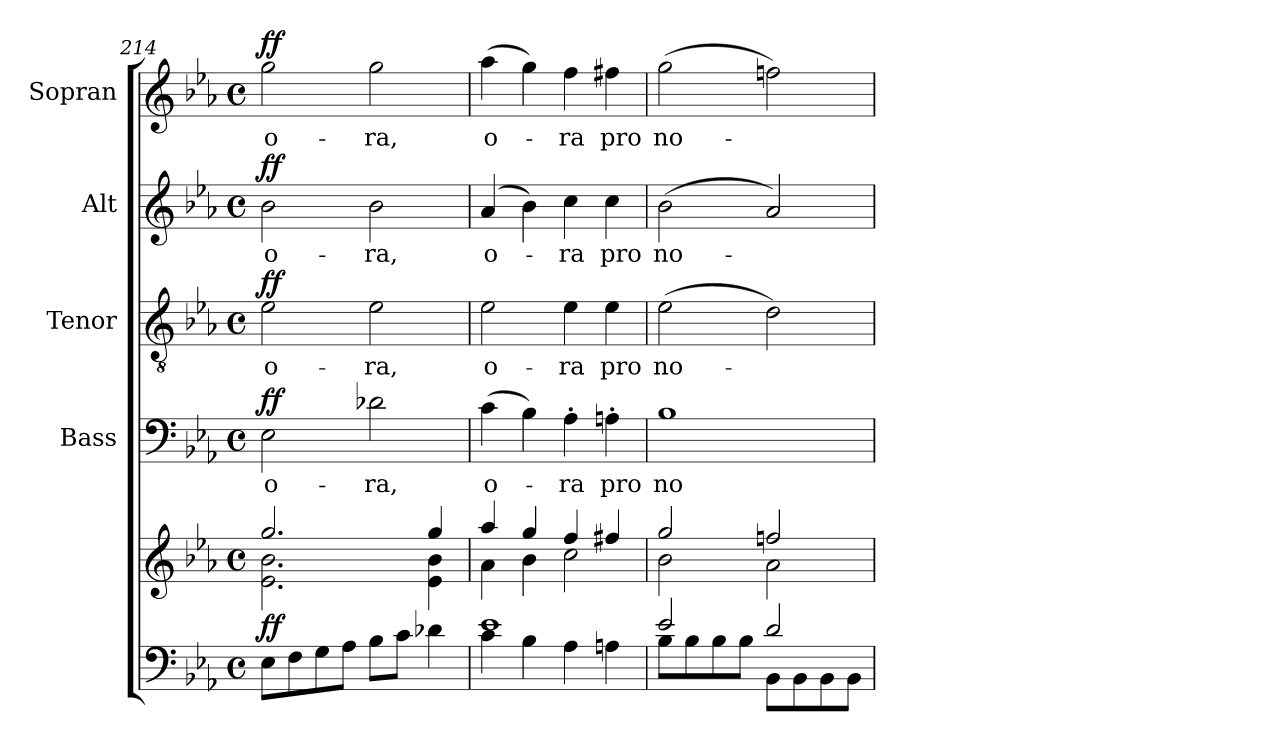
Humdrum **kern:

**kern	**kern	**dynam	**kern	**text	**dynam	**kern	**text	**dynam	**kern	**text	**dynam	**kern	**text	**dynam
*part5	*part5	*part5	*part4	*part4	*part4	*part3	*part3	*part3	*part2	*part2	*part2	*part1	*part1	*part1
*staff6	*staff5	*staff5/6	*staff4	*staff4	*staff4	*staff3	*staff3	*staff3	*staff2	*staff2	*staff2	*staff1	*staff1	*staff1
*	*	*	*I"Bass	*	*	*I"Tenor	*	*	*I"Alt	*	*	*I"Sopran	*	*
*	*	*	*I'B.	*	*	*I'T.	*	*	*I'A.	*	*	*I'S.	*	*
*clefF4	*clefG2	*	*clefF4	*	*	*clefGv2	*	*	*clefG2	*	*	*clefG2	*	*
*k[b-e-a-]	*k[b-e-a-]	*	*k[b-e-a-]	*	*	*k[b-e-a-]	*	*	*k[b-e-a-]	*	*	*k[b-e-a-]	*	*
*E-:	*E-:	*	*E-:	*	*	*E-:	*	*	*E-:	*	*	*E-:	*	*
*M4/4	*M4/4	*	*M4/4	*	*	*M4/4	*	*	*M4/4	*	*	*M4/4	*	*
*met(c)	*met(c)	*	*met(c)	*	*	*met(c)	*	*	*met(c)	*	*	*met(c)	*	*
=214	=214	=214	=214	=214	=214	=214	=214	=214	=214	=214	=214	=214	=214	=214
*	*^	*	*	*	*	*	*	*	*	*	*	*	*	*
!	!	!	!LO:DY:b	!	!LO:LY:b	!LO:DY:a	!	!LO:LY:b	!LO:DY:a	!	!LO:LY:b	!LO:DY:a	!	!LO:LY:b	!LO:DY:a
8E-\L	2.gg/	2.e-\ 2.b-\	ff	2E-\	o-	ff	2e-\	o-	ff	2b-\	o-	ff	2gg\	o-	ff
8F\	.	.	.	.	.	.	.	.	.	.	.	.	.	.	.
8G\	.	.	.	.	.	.	.	.	.	.	.	.	.	.	.
8A-\J	.	.	.	.	.	.	.	.	.	.	.	.	.	.	.
!	!	!	!	!	!LO:LY:b	!	!	!LO:LY:b	!	!	!LO:LY:b	!	!	!LO:LY:b	!
8B-\L	.	.	.	2d-X\	-ra,	.	2e-\	-ra,	.	2b-\	-ra,	.	2gg\	-ra,	.
8c\J	.	.	.	.	.	.	.	.	.	.	.	.	.	.	.
4d-X\	4gg/	4e-\ 4b-\	.	.	.	.	.	.	.	.	.	.	.	.	.
=215	=215	=215	=215	=215	=215	=215	=215	=215	=215	=215	=215	=215	=215	=215	=215
*^	*	*	*	*	*	*	*	*	*	*	*	*	*	*	*
!	!	!	!	!	!	!LO:LY:b	!	!	!LO:LY:b	!	!	!LO:LY:b	!	!	!LO:LY:b	!
1e-	4c\	4aa-/	4a-\	.	(>4c\	o-	.	2e-\	o-	.	(4a-/	o-	.	(>4aa-\	o-	.
.	4B-\	4gg/	4b-\	.	4B-\)	.	.	.	.	.	4b-\)	.	.	4gg\)	.	.
!	!	!	!	!	!	!LO:LY:b	!	!	!LO:LY:b	!	!	!LO:LY:b	!	!	!LO:LY:b	!
.	4A-\	4ff/	2cc\	.	4A-'>\	-ra	.	4e-\	-ra	.	4cc\	-ra	.	4ff\	-ra	.
!	!	!	!	!	!	!LO:LY:b	!	!	!LO:LY:b	!	!	!LO:LY:b	!	!	!LO:LY:b	!
.	4An\	4ff#X/	.	.	4An'>\	pro	.	4e-\	pro	.	4cc\	pro	.	4ff#X\	pro	.
=216	=216	=216	=216	=216	=216	=216	=216	=216	=216	=216	=216	=216	=216	=216	=216	=216
!	!	!	!	!	!	!LO:LY:b	!	!	!LO:LY:b	!	!	!LO:LY:b	!	!	!LO:LY:b	!
2e-/	8B-\L	2gg/	2b-\	.	1B-	no-	.	(>2e-\	no-	.	(>2b-\	no-	.	(>2gg\	no-	.
.	8B-\	.	.	.	.	.	.	.	.	.	.	.	.	.	.	.
.	8B-\	.	.	.	.	.	.	.	.	.	.	.	.	.	.	.
.	8B-\J	.	.	.	.	.	.	.	.	.	.	.	.	.	.	.
2d/	8BB-\L	2ffn/	2a-\	.	.	.	.	2d\)	.	.	2a-/)	.	.	2ffn\)	.	.
.	8BB-\	.	.	.	.	.	.	.	.	.	.	.	.	.	.	.
.	8BB-\	.	.	.	.	.	.	.	.	.	.	.	.	.	.	.
.	8BB-\J	.	.	.	.	.	.	.	.	.	.	.	.	.	.	.
*v	*v	*	*	*	*	*	*	*	*	*	*	*	*	*	*	*
*	*v	*v	*	*	*	*	*	*	*	*	*	*	*	*	*
=	=	=	=	=	=	=	=	=	=	=	=	=	=	=
*-	*-	*-	*-	*-	*-	*-	*-	*-	*-	*-	*-	*-	*-	*-
